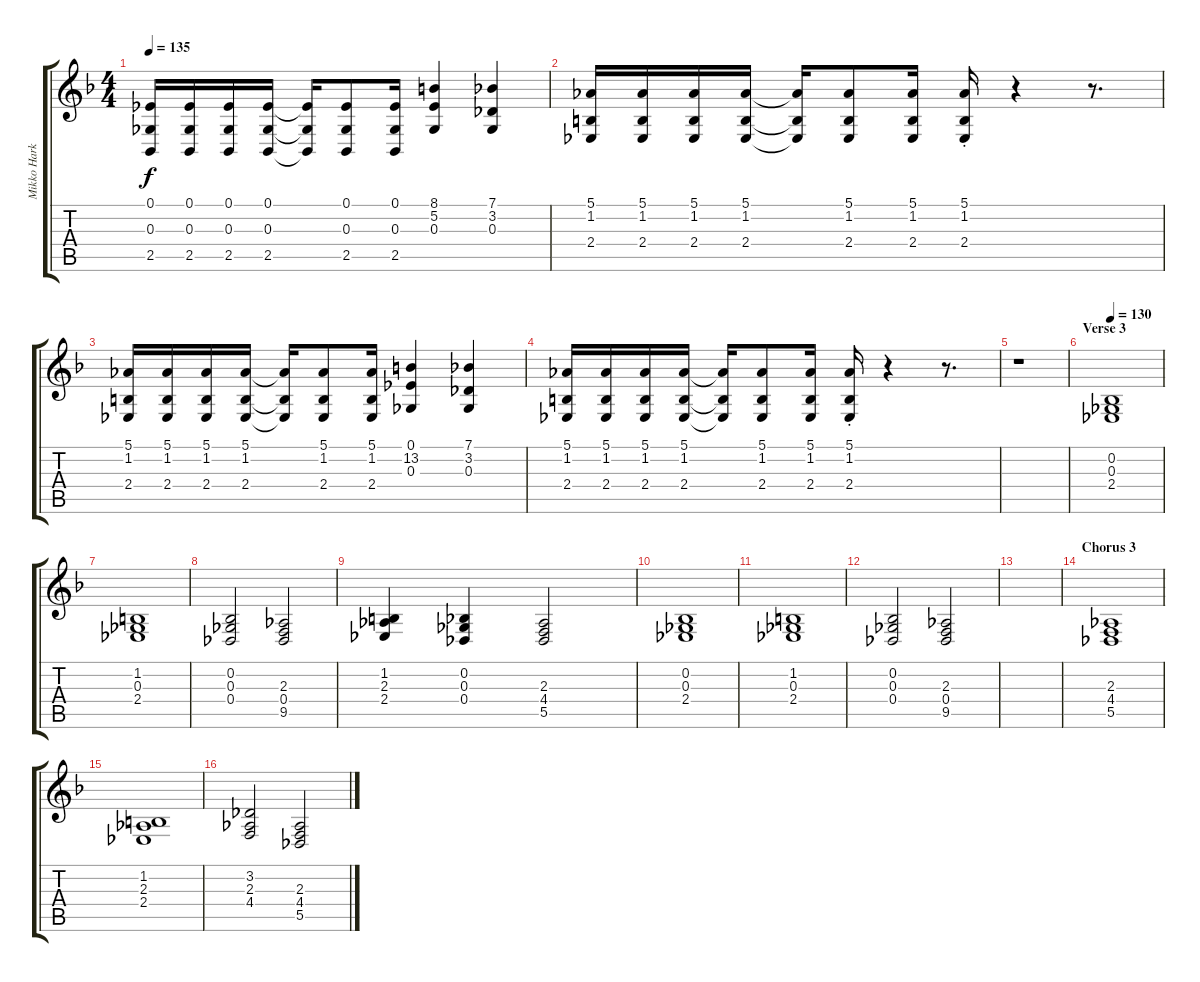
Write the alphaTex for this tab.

\track ("Mikko Harkin RH" "Mikko Hark") {instrument harpsichord}
\staff {score tabs}
\tuning (Eb4 Bb3 Gb3 Db3 Ab2 Eb2) {hide}
\ts (4 4)
\tempo 135
\clef g2
\ks dminor
(0.1 0.3 2.5).16{dy f} (0.1 0.3 2.5).16 (0.1 0.3 2.5).16 (0.1 0.3 2.5).16 (0.1{t} 0.3{t} 2.5{t}).16 (0.1 0.3 2.5).8 (0.1 0.3 2.5).16 (8.1 5.2 0.3).4 (7.1 3.2 0.3).4 |
(5.1 1.2 2.4).16 (5.1 1.2 2.4).16 (5.1 1.2 2.4).16 (5.1 1.2 2.4).16 (5.1{t} 1.2{t} 2.4{t}).16 (5.1 1.2 2.4).8 (5.1 1.2 2.4).16 (5.1 1.2 2.4{st}).16 r.4 r.8{d} |
(5.1 1.2 2.4).16 (5.1 1.2 2.4).16 (5.1 1.2 2.4).16 (5.1 1.2 2.4).16 (5.1{t} 1.2{t} 2.4{t}).16 (5.1 1.2 2.4).8 (5.1 1.2 2.4).16 (0.1 13.2 0.3).4 (7.1 3.2 0.3).4 |
(5.1 1.2 2.4).16 (5.1 1.2 2.4).16 (5.1 1.2 2.4).16 (5.1 1.2 2.4).16 (5.1{t} 1.2{t} 2.4{t}).16 (5.1 1.2 2.4).8 (5.1 1.2 2.4).16 (5.1 1.2 2.4{st}).16 r.4 r.8{d} |
r.1 |
\section ("" "Verse 3")
\tempo 130
(0.2 0.3 2.4).1{instrument harpsichord} |
(1.2 0.3 2.4).1 |
(0.2 0.3 0.4).2 (2.3 0.4 9.5).2 |
(1.2 2.3 2.4).4 (0.2 0.3 0.4).4 (2.3 4.4 5.5).2 |
(0.2 0.3 2.4).1 |
(1.2 0.3 2.4).1 |
(0.2 0.3 0.4).2 (2.3 0.4 9.5).2 |
|
\section ("" "Chorus 3")
(2.3 4.4 5.5).1{volume 11 instrument harpsichord} |
(1.2 2.3 2.4).1 |
(3.2 2.3 4.4).2 (2.3 4.4 5.5).2
